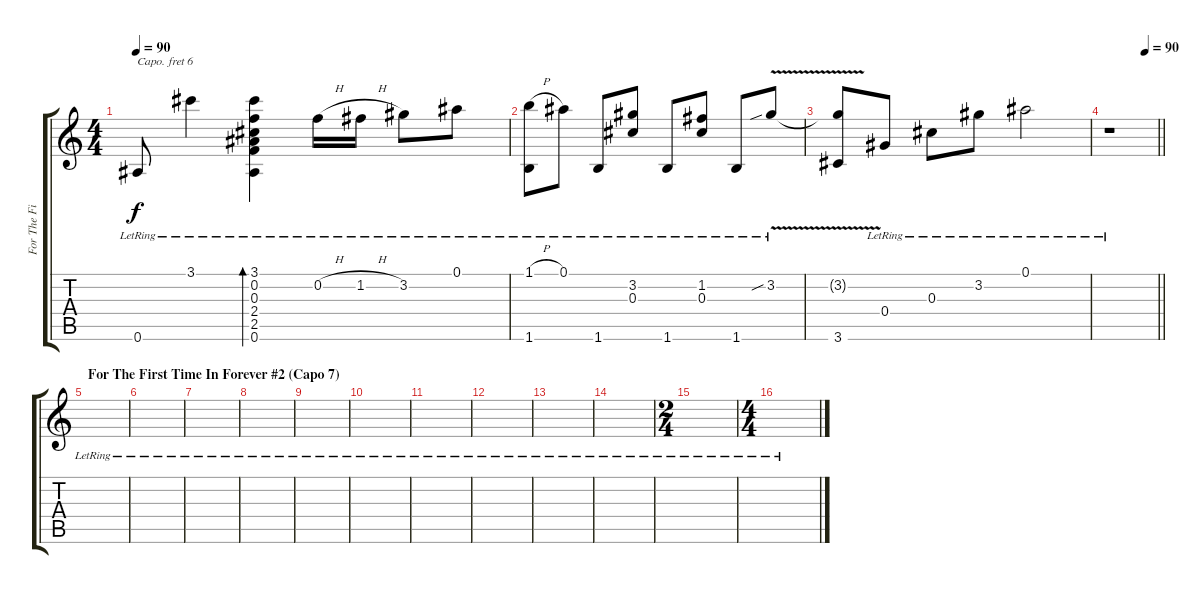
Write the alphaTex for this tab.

\track ("For The First Time In Forever 1 (Capo 6)" "For The Fi") {instrument acousticguitarsteel}
\staff {score tabs}
\capo 6
\tuning (E4 B3 G3 D3 A2 E2) {hide}
\ts (4 4)
\tempo 90
\clef g2
\ks c
0.6{lr}.8{dy f} 3.1{lr}.4 (3.1{lr} 0.2{lr} 0.3{lr} 2.4{lr} 2.5{lr} 0.6{lr}).4{bd 30} 0.2{h lr}.16 1.2{h lr}.16 3.2{lr}.8 0.1{lr}.8 |
(1.1{h lr} 1.6{lr}).8 0.1{lr}.8 1.6{lr}.8 (3.2{lr} 0.3{lr}).8 1.6{lr}.8 (1.2{lr} 0.3{lr}).8 1.6{lr}.8 3.2{v sib lr}.8 |
(3.2{t} 3.6).8 0.4{lr}.8 0.3{lr}.8 3.2{lr}.8 0.1{lr}.2 |
\tempo (90 0.75)
\barLineRight lightlight
r.1 |
\section ("" "For The First Time In Forever #2 (Capo 7)")
|
|
|
|
|
|
|
|
|
|
\ts (2 4)
|
\ts (4 4)
